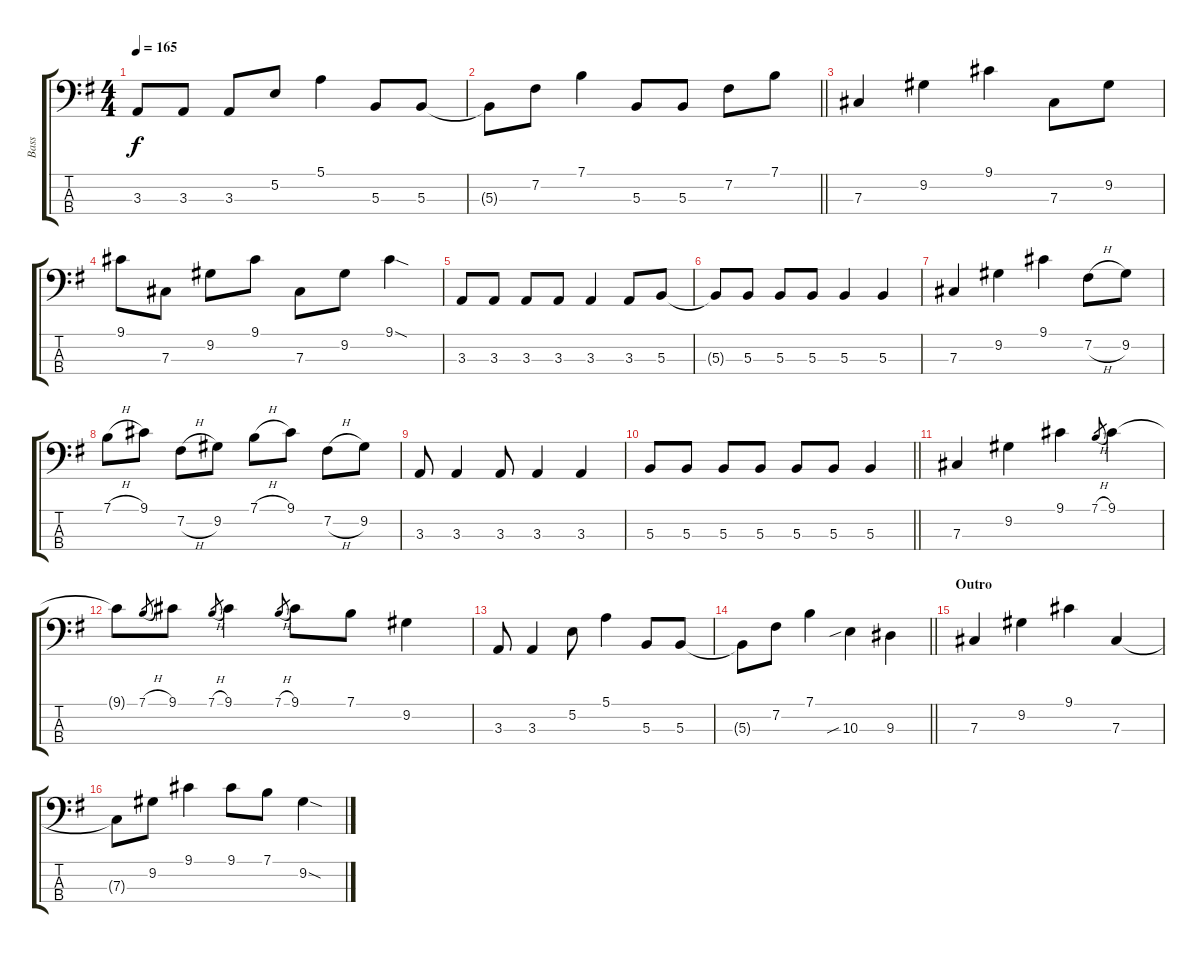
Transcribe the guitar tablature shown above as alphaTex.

\track ("Bass" "Bass") {instrument electricbassfinger}
\staff {score tabs}
\tuning (E2 B1 Gb1 Db1) {hide}
\ts (4 4)
\tempo 165
\clef f4
\ks g
3.3.8{dy f} 3.3.8 3.3.8 5.2.8 5.1.4 5.3.8 5.3.8 |
\barLineRight lightlight
5.3{t}.8 7.2.8 7.1.4 5.3.8 5.3.8 7.2.8 7.1.8 |
7.3.4 9.2.4 9.1.4 7.3.8 9.2.8 |
9.1.8 7.3.8 9.2.8 9.1.8 7.3.8 9.2.8 9.1{sod}.4 |
3.3.8 3.3.8 3.3.8 3.3.8 3.3.4 3.3.8 5.3.8 |
5.3{t}.8 5.3.8 5.3.8 5.3.8 5.3.4 5.3.4 |
7.3.4 9.2.4 9.1.4 7.2{h}.8 9.2.8 |
7.1{h}.8 9.1.8 7.2{h}.8 9.2.8 7.1{h}.8 9.1.8 7.2{h}.8 9.2.8 |
3.3.8 3.3.4 3.3.8 3.3.4 3.3.4 |
\barLineRight lightlight
5.3.8 5.3.8 5.3.8 5.3.8 5.3.8 5.3.8 5.3.4 |
7.3.4 9.2.4 9.1.4 7.1{h}.8{gr} 9.1.4 |
9.1{t}.8 7.1{h}.8{gr} 9.1.8 7.1{h}.8{gr} 9.1.4 7.1{h}.8{gr} 9.1.8 7.1.8 9.2.4 |
3.3.8 3.3.4 5.2.8 5.1.4 5.3.8 5.3.8 |
\barLineRight lightlight
5.3{t}.8 7.2.8 7.1.4 10.3{sib}.4 9.3.4 |
\section ("" "Outro")
7.3.4 9.2.4 9.1.4 7.3.4 |
7.3{t}.8 9.2.8 9.1.4 9.1.8 7.1.8 9.2{sod}.4
